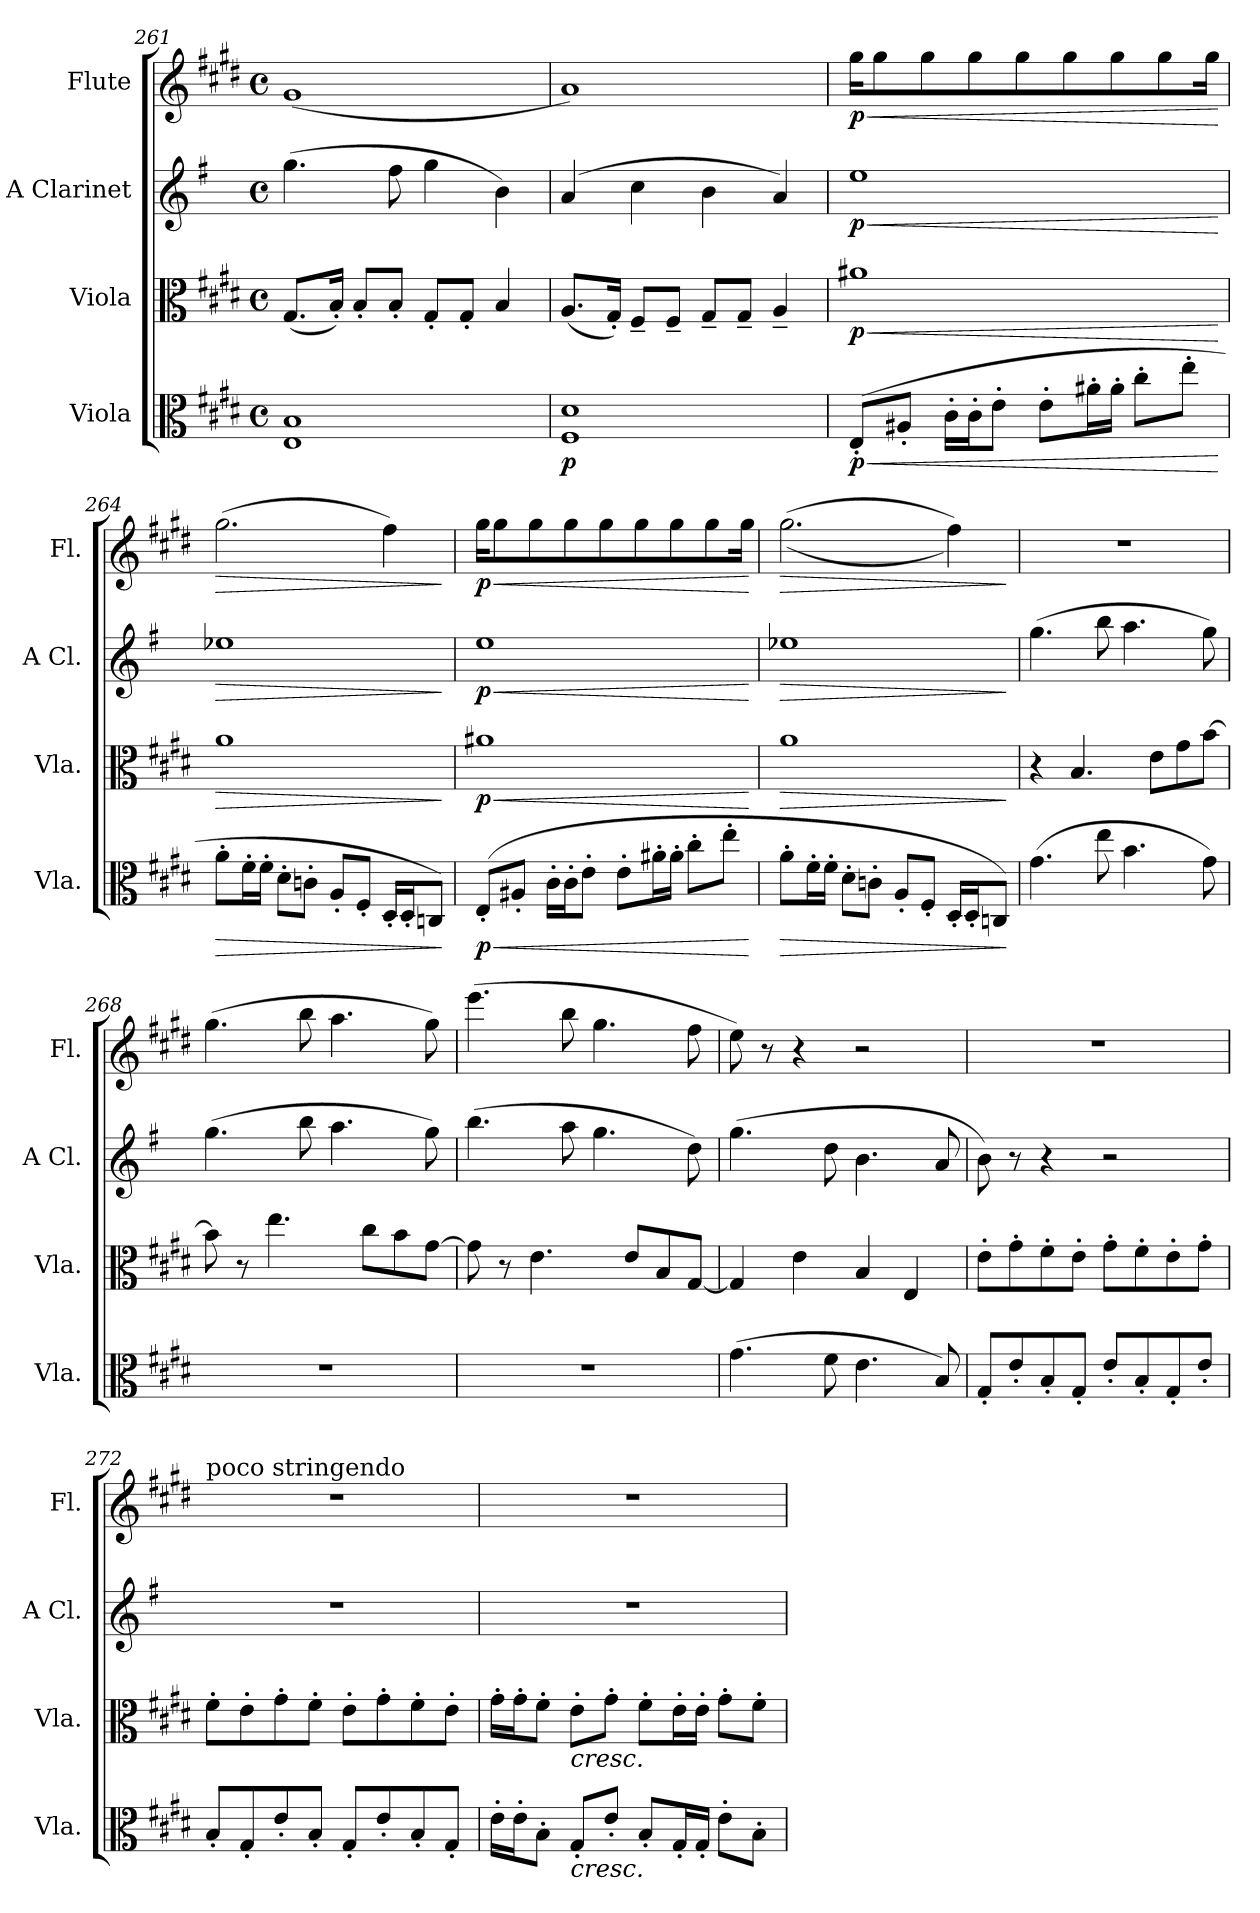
**kern	**dynam	**kern	**dynam	**kern	**dynam	**kern	**dynam
*part4	*part4	*part3	*part3	*part2	*part2	*part1	*part1
*staff4	*staff4	*staff3	*staff3	*staff2	*staff2	*staff1	*staff1
*I"Viola	*	*I"Viola	*	*I"A Clarinet	*	*I"Flute	*
*I'Vla.	*	*I'Vla.	*	*I'A Cl.	*	*I'Fl.	*
!!LO:LB:g=z
*clefC3	*	*clefC3	*	*clefG2	*	*clefG2	*
*	*	*	*	*ITrd2c3	*	*	*
*k[f#c#g#d#]	*	*k[f#c#g#d#]	*	*k[f#c#g#d#]	*	*k[f#c#g#d#]	*
*M4/4	*	*M4/4	*	*M4/4	*	*M4/4	*
*met(c)	*	*met(c)	*	*met(c)	*	*met(c)	*
=261	=261	=261	=261	=261	=261	=261	=261
1E 1B	.	(<8.G#/L	.	(>4.ee\	.	(<1g#	.
.	.	16B'/Jk)	.	.	.	.	.
.	.	8B'/L	.	.	.	.	.
.	.	8B'/J	.	8dd#\	.	.	.
.	.	8G#'/L	.	4ee\	.	.	.
.	.	8G#'/J	.	.	.	.	.
.	.	4B/	.	4g#\)	.	.	.
=262	=262	=262	=262	=262	=262	=262	=262
!	!LO:DY:b	!	!	!	!	!	!
1F# 1d#	p	(<8.A/L	.	(>4f#/	.	1a)	.
.	.	16G#'/Jk)	.	.	.	.	.
.	.	8F#~/L	.	4a\	.	.	.
.	.	8F#~/J	.	.	.	.	.
.	.	8G#~/L	.	4g#\	.	.	.
.	.	8G#~/J	.	.	.	.	.
.	.	4A~/	.	4f#/)	.	.	.
=263	=263	=263	=263	=263	=263	=263	=263
!	!LO:HP:b	!	!LO:HP:b	!	!LO:HP:b	!	!LO:HP:b
!	!LO:DY:n=1:b	!	!LO:DY:n=1:b	!	!LO:DY:n=1:b	!	!LO:DY:n=1:b
(>8E'/L	< p	1a#X	< p	1cc#	< p	16gg#\KL	< p
.	.	.	.	.	.	8gg#\	.
8A#X'/J	.	.	.	.	.	.	.
.	.	.	.	.	.	8gg#\	.
16c#'\LL	.	.	.	.	.	.	.
16c#'\J	.	.	.	.	.	8gg#\	.
8e'\J	.	.	.	.	.	.	.
.	.	.	.	.	.	8gg#\	.
8e'\L	.	.	.	.	.	.	.
.	.	.	.	.	.	8gg#\	.
16a#X'\L	.	.	.	.	.	.	.
16a#'\JJ	.	.	.	.	.	8gg#\	.
8cc#'\L	.	.	.	.	.	.	.
.	.	.	.	.	.	8gg#\	.
8ee'\J	.	.	.	.	.	.	.
.	.	.	.	.	.	16gg#\Jk	.
.	[	.	[	.	[	.	[
=264	=264	=264	=264	=264	=264	=264	=264
!	!LO:HP:b	!	!LO:HP:b	!	!LO:HP:b	!	!LO:HP:b
8a'\L	>	1a	>	1ccn	>	(>2.gg#\	>
16f#'\L	.	.	.	.	.	.	.
16f#'\JJ	.	.	.	.	.	.	.
8d#'\L	.	.	.	.	.	.	.
8cn'\J	.	.	.	.	.	.	.
8A'/L	.	.	.	.	.	.	.
8F#'/J	.	.	.	.	.	.	.
16D#'/LL	.	.	.	.	.	4ff#\)	.
16D#'/J	.	.	.	.	.	.	.
8Cn/J)	.	.	.	.	.	.	.
.	]	.	]	.	]	.	]
!!LO:PB:g=z
=265	=265	=265	=265	=265	=265	=265	=265
!	!LO:HP:b	!	!LO:HP:b	!	!LO:HP:b	!	!LO:HP:b
!	!LO:DY:n=1:b	!	!LO:DY:n=1:b	!	!LO:DY:n=1:b	!	!LO:DY:n=1:b
(>8E'/L	< p	1a#X	< p	1cc#	< p	16gg#\KL	< p
.	.	.	.	.	.	8gg#\	.
8A#X'/J	.	.	.	.	.	.	.
.	.	.	.	.	.	8gg#\	.
16c#'\LL	.	.	.	.	.	.	.
16c#'\J	.	.	.	.	.	8gg#\	.
8e'\J	.	.	.	.	.	.	.
.	.	.	.	.	.	8gg#\	.
8e'\L	.	.	.	.	.	.	.
.	.	.	.	.	.	8gg#\	.
16a#X'\L	.	.	.	.	.	.	.
16a#'\JJ	.	.	.	.	.	8gg#\	.
8cc#'\L	.	.	.	.	.	.	.
.	.	.	.	.	.	8gg#\	.
8ee'\J	.	.	.	.	.	.	.
.	.	.	.	.	.	16gg#\Jk	.
.	[	.	[	.	[	.	[
=266	=266	=266	=266	=266	=266	=266	=266
!	!LO:HP:b	!	!LO:HP:b	!	!LO:HP:b	!	!LO:HP:b
8a'\L	>	1a	>	1ccn	>	(>(>2.gg#\	>
16f#'\L	.	.	.	.	.	.	.
16f#'\JJ	.	.	.	.	.	.	.
8d#'\L	.	.	.	.	.	.	.
8cn'\J	.	.	.	.	.	.	.
8A'/L	.	.	.	.	.	.	.
8F#'/J	.	.	.	.	.	.	.
16D#'/LL	.	.	.	.	.	4ff#\))	.
16D#'/J	.	.	.	.	.	.	.
8Cn/J)	.	.	.	.	.	.	.
.	]	.	]	.	]	.	]
=267	=267	=267	=267	=267	=267	=267	=267
(>4.g#\	.	4r	.	(>4.ee\	.	1r	.
.	.	4.B/	.	.	.	.	.
8ee\	.	.	.	8gg#\	.	.	.
4.b\	.	.	.	4.ff#\	.	.	.
.	.	8e\L	.	.	.	.	.
.	.	8g#\	.	.	.	.	.
8g#\)	.	[8b\J	.	8ee\)	.	.	.
!!LO:LB:g=z
=268	=268	=268	=268	=268	=268	=268	=268
1r	.	8b\]	.	(>4.ee\	.	(>4.gg#\	.
.	.	8r	.	.	.	.	.
.	.	4.ee\	.	.	.	.	.
.	.	.	.	8gg#\	.	8bb\	.
.	.	.	.	4.ff#\	.	4.aa\	.
.	.	8cc#\L	.	.	.	.	.
.	.	8b\	.	.	.	.	.
.	.	[8g#\J	.	8ee\)	.	8gg#\)	.
=269	=269	=269	=269	=269	=269	=269	=269
1r	.	8g#\]	.	(>4.gg#\	.	(>4.eee\	.
.	.	8r	.	.	.	.	.
.	.	4.e\	.	.	.	.	.
.	.	.	.	8ff#\	.	8bb\	.
.	.	.	.	4.ee\	.	4.gg#\	.
.	.	8e/L	.	.	.	.	.
.	.	8B/	.	.	.	.	.
.	.	[8G#/J	.	8b\)	.	8ff#\	.
=270	=270	=270	=270	=270	=270	=270	=270
(>4.g#\	.	4G#/]	.	(>4.ee\	.	8ee\)	.
.	.	.	.	.	.	8r	.
.	.	4e\	.	.	.	4r	.
8f#\	.	.	.	8b\	.	.	.
4.e\	.	4B/	.	4.g#\	.	2r	.
.	.	4E/	.	.	.	.	.
8B/)	.	.	.	8f#/	.	.	.
=271	=271	=271	=271	=271	=271	=271	=271
*	*	*	*	*	*	*^	*
8G#'/L	.	8e'\L	.	8g#\)	.	1r	2ryy	.
8e'/	.	8g#'\	.	8r	.	.	.	.
8B'/	.	8f#'\	.	4r	.	.	.	.
8G#'/J	.	8e'\J	.	.	.	.	.	.
*	*	*	*	*	*	*MM110	*	*
8e'/L	.	8g#'\L	.	2r	.	.	2ryy	.
8B'/	.	8f#'\	.	.	.	.	.	.
8G#'/	.	8e'\	.	.	.	.	.	.
8e'/J	.	8g#'\J	.	.	.	.	.	.
=272	=272	=272	=272	=272	=272	=272	=272	=272
*	*	*	*	*	*	*MM120	*	*
!	!	!	!	!	!	!LO:TX:t=poco stringendo	!	!
8B'/L	.	8f#'\L	.	1r	.	1r	2ryy	.
8G#'/	.	8e'\	.	.	.	.	.	.
8e'/	.	8g#'\	.	.	.	.	.	.
8B'/J	.	8f#'\J	.	.	.	.	.	.
*	*	*	*	*	*	*MM130	*	*
8G#'/L	.	8e'\L	.	.	.	.	2ryy	.
8e'/	.	8g#'\	.	.	.	.	.	.
8B'/	.	8f#'\	.	.	.	.	.	.
8G#'/J	.	8e'\J	.	.	.	.	.	.
*	*	*	*	*	*	*v	*v	*
!!LO:PB:g=z
=273	=273	=273	=273	=273	=273	=273	=273
*	*	*	*	*	*	*MM140	*
16e'\LL	.	16g#'\LL	.	1r	.	1r	.
16e'\J	.	16g#'\J	.	.	.	.	.
8B'\J	.	8f#'\J	.	.	.	.	.
!	!	!LO:TX:b:i:t=cresc.	!	!	!	!	!
!LO:TX:b:i:t=cresc.	!	!	!	!	!	!	!
8G#'/L	.	8e'\L	.	.	.	.	.
8e'/J	.	8g#'\J	.	.	.	.	.
8B'/L	.	8f#'\L	.	.	.	.	.
16G#'/L	.	16e'\L	.	.	.	.	.
16G#'/JJ	.	16e'\JJ	.	.	.	.	.
8e'\L	.	8g#'\L	.	.	.	.	.
8B'\J	.	8f#'\J	.	.	.	.	.
=	=	=	=	=	=	=	=
*-	*-	*-	*-	*-	*-	*-	*-
